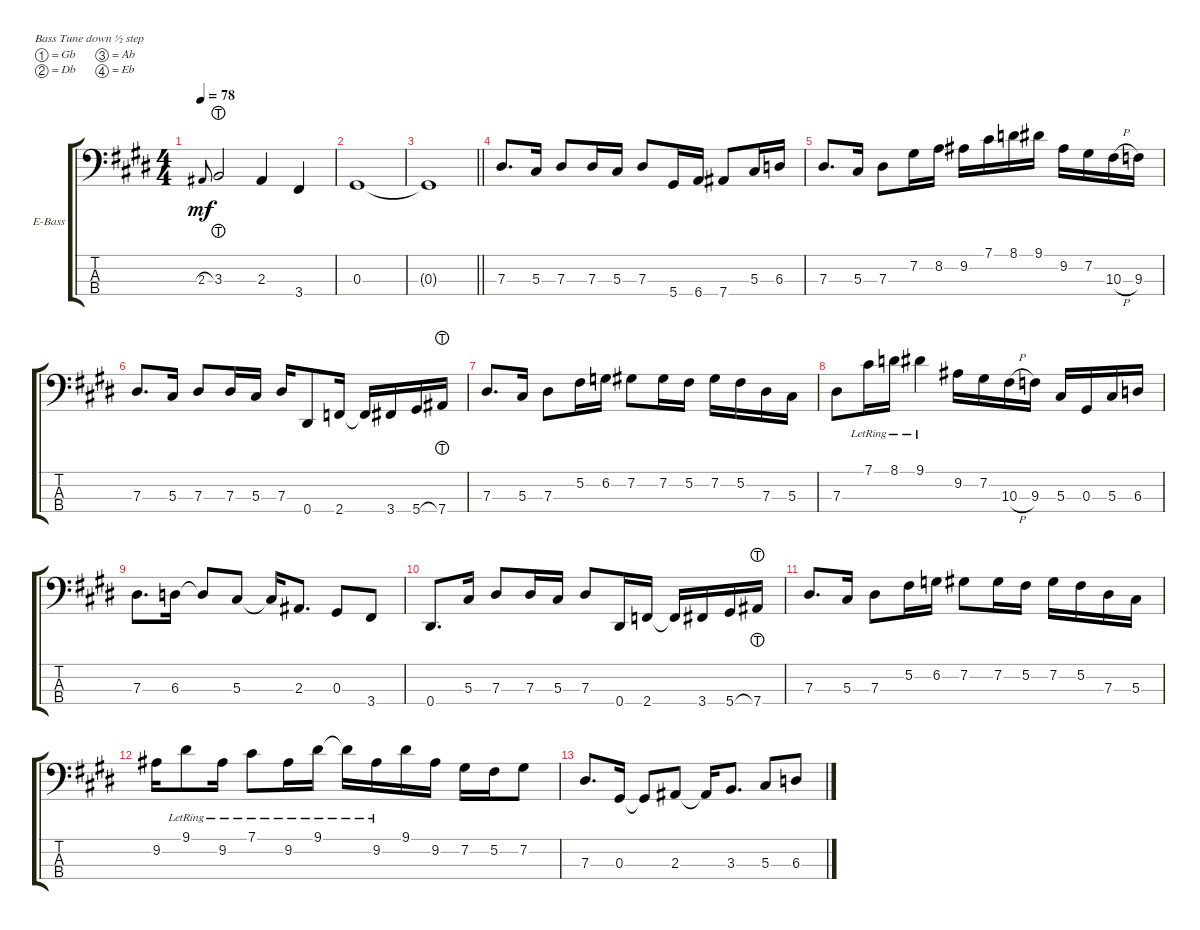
\defaultSystemsLayout 4
\bracketExtendMode groupsimilarinstruments
\firstSystemTrackNameOrientation horizontal
\otherSystemsTrackNameOrientation horizontal
\track ("GENE SIMMONS" "E-Bass") {mute instrument electricbassfinger}
\staff {score tabs}
\tuning (Gb2 Db2 Ab1 Eb1)
\ts (4 4)
\tempo 78
\clef f4
\ks e
2.3.8{gr onbeat dy mf} 3.3{lht}.2 2.3.4 3.4.4 |
0.3.1 |
\barLineRight lightlight
0.3{t}.1 |
7.3.8{d} 5.3.16 7.3.8 7.3.16 5.3.16 7.3.8 5.4.16 6.4.16 7.4.8 5.3.16 6.3.16 |
7.3.8{d} 5.3.16 7.3.8 7.2.16 8.2.16 9.2.16 7.1.16 8.1.16 9.1.16 9.2.16 7.2.16 10.3{h}.16 9.3.16 |
7.3.8{d} 5.3.16 7.3.8 7.3.16 5.3.16 7.3.16 0.4.8 2.4.16 2.4{t}.16 3.4.16 5.4.16 7.4{lht}.16 |
7.3.8{d} 5.3.16 7.3.8 5.2.16 6.2.16 7.2.8 7.2.16 5.2.16 7.2.16 5.2.16 7.3.16 5.3.16 |
7.3.8 7.1{lr}.16 8.1{lr}.16 9.1{lr}.4 9.2.16 7.2.16 10.3{h}.16 9.3.16 5.3.16 0.3.16 5.3.16 6.3.16 |
7.3.8{d} 6.3.16 6.3{t}.8 5.3.8 5.3{t}.16 2.3.8{d} 0.3.8 3.4.8 |
0.4.8{d} 5.3.16 7.3.8 7.3.16 5.3.16 7.3.8 0.4.16 2.4.16 2.4{t}.16 3.4.16 5.4.16 7.4{lht}.16 |
7.3.8{d} 5.3.16 7.3.8 5.2.16 6.2.16 7.2.8 7.2.16 5.2.16 7.2.16 5.2.16 7.3.16 5.3.16 |
9.2.16 9.1{lr}.8 9.2{lr}.16 7.1{lr}.8 9.2{lr}.16 9.1{lr}.16 9.1{lr t}.16 9.2{lr}.16 9.1.16 9.2.16 7.2.16 5.2.16 7.2.8 |
7.3.8{d} 0.3.16 0.3{t}.8 2.3.8 2.3{t}.16 3.3.8{d} 5.3.8 6.3.8
